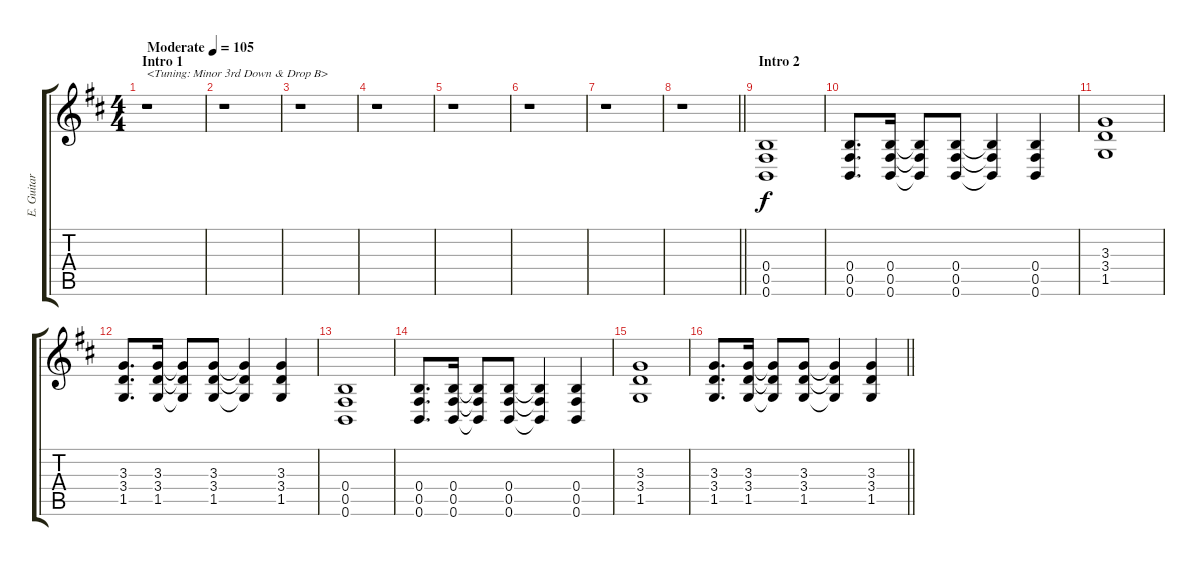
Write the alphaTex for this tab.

\track ("E. Guitar II" "E. Guitar ") {instrument overdrivenguitar}
\staff {score tabs}
\tuning (Db4 Ab3 E3 B2 Gb2 B1) {hide}
\ts (4 4)
\section ("" "Intro 1")
\tempo (105 "Moderate")
\clef g2
\ks d
r.1{txt "<Tuning: Minor 3rd Down & Drop B>" dy f instrument overdrivenguitar} |
r.1 |
r.1 |
r.1 |
r.1 |
r.1 |
r.1 |
\barLineRight lightlight
r.1 |
\section ("" "Intro 2")
(0.4 0.5 0.6).1 |
(0.4 0.5 0.6).8{d} (0.4 0.5 0.6).16 (0.4{t} 0.5{t} 0.6{t}).8 (0.4 0.5 0.6).8 (0.4{t} 0.5{t} 0.6{t}).4 (0.4 0.5 0.6).4 |
(3.3 3.4 1.5).1 |
(3.3 3.4 1.5).8{d} (3.3 3.4 1.5).16 (3.3{t} 3.4{t} 1.5{t}).8 (3.3 3.4 1.5).8 (3.3{t} 3.4{t} 1.5{t}).4 (3.3 3.4 1.5).4 |
(0.4 0.5 0.6).1 |
(0.4 0.5 0.6).8{d} (0.4 0.5 0.6).16 (0.4{t} 0.5{t} 0.6{t}).8 (0.4 0.5 0.6).8 (0.4{t} 0.5{t} 0.6{t}).4 (0.4 0.5 0.6).4 |
(3.3 3.4 1.5).1 |
\barLineRight lightlight
(3.3 3.4 1.5).8{d} (3.3 3.4 1.5).16 (3.3{t} 3.4{t} 1.5{t}).8 (3.3 3.4 1.5).8 (3.3{t} 3.4{t} 1.5{t}).4 (3.3 3.4 1.5).4
